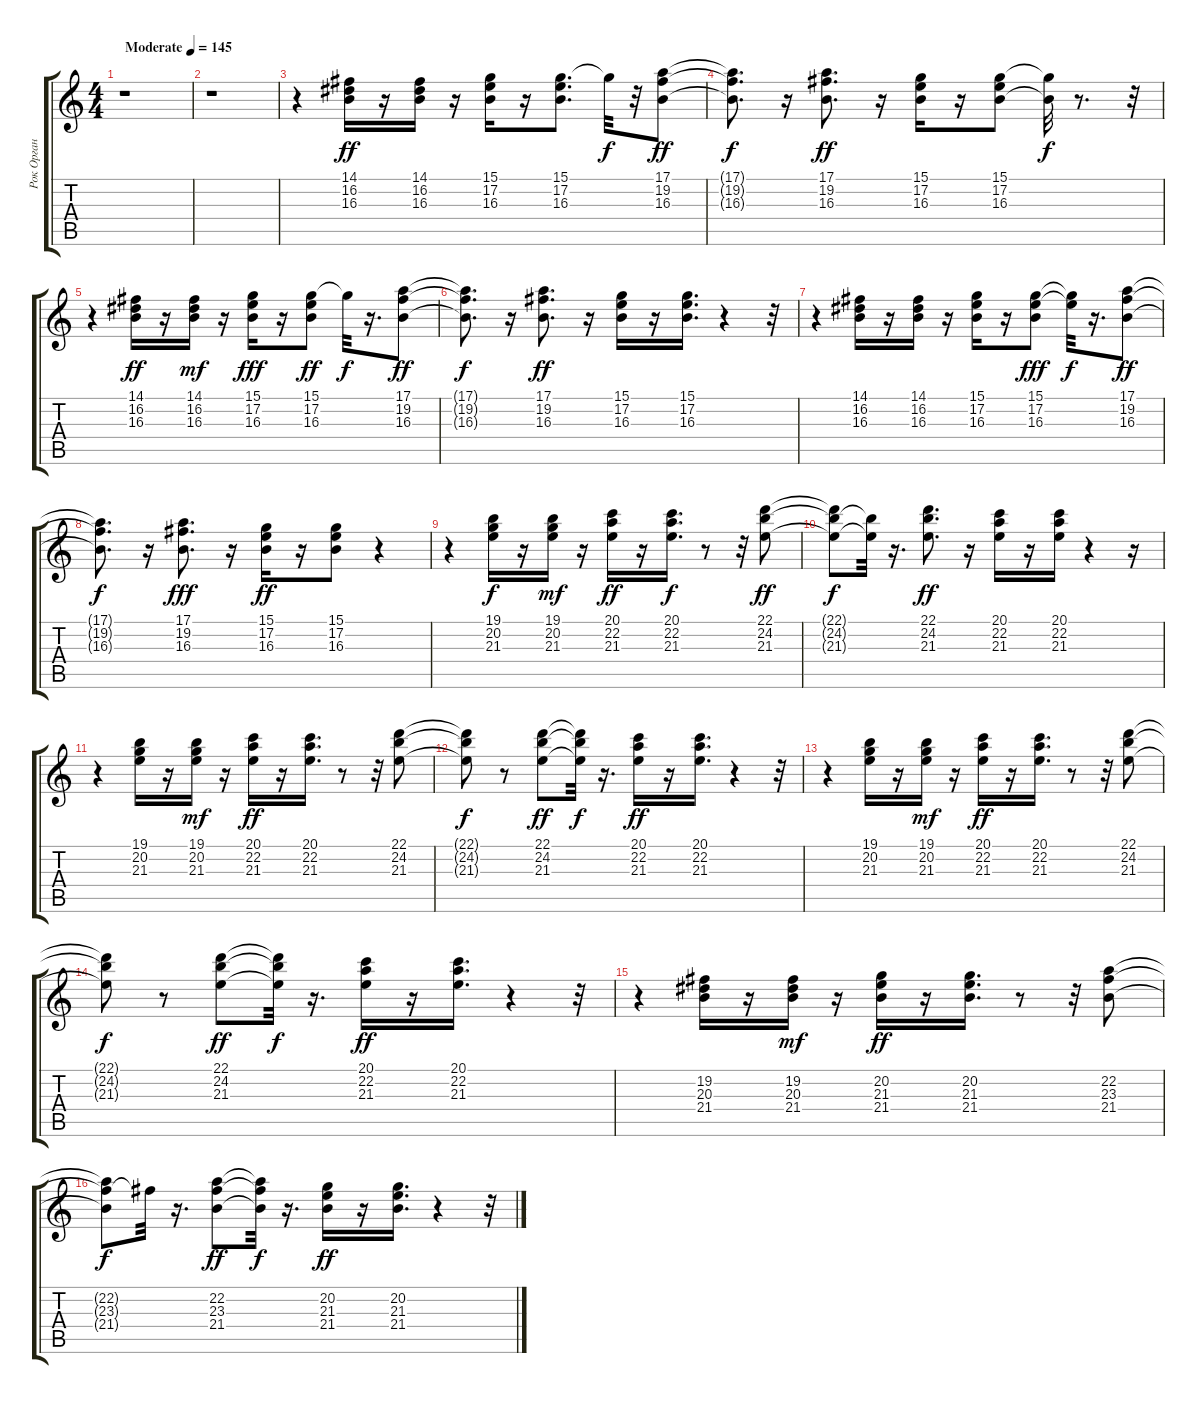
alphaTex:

\track ("Рок Орган" "Рок Орган") {instrument rockorgan}
\staff {score tabs}
\tuning (E4 B3 G3 D3 A2 E2) {hide}
\ts (4 4)
\tempo (145 "Moderate")
\clef g2
\ks c
r.1{dy ff instrument rockorgan} |
r.1 |
r.4 (14.1 16.2 16.3).16 r.16 (14.1 16.2 16.3).16 r.16 (15.1 17.2 16.3).16 r.16 (15.1 17.2 16.3).8{d} 15.1{t}.32{dy f} r.32 (17.1 19.2 16.3).8{dy ff} |
(17.1{t} 19.2{t} 16.3{t}).8{d dy f} r.16 (17.1 19.2 16.3).8{d dy ff} r.16 (15.1 17.2 16.3).16 r.16 (15.1 17.2 16.3).8 (15.1{t} 16.3{t}).32{dy f} r.8{d} r.32 |
r.4 (14.1 16.2 16.3).16{dy ff} r.16 (14.1 16.2 16.3).16{dy mf} r.16 (15.1 17.2 16.3).16{dy fff} r.16 (15.1 17.2 16.3).8{dy ff} 15.1{t}.32{dy f} r.16{d} (17.1 19.2 16.3).8{dy ff} |
(17.1{t} 19.2{t} 16.3{t}).8{d dy f} r.16 (17.1 19.2 16.3).8{d dy ff} r.16 (15.1 17.2 16.3).16 r.16 (15.1 17.2 16.3).16{d} r.4 r.32 |
r.4 (14.1 16.2 16.3).16 r.16 (14.1 16.2 16.3).16 r.16 (15.1 17.2 16.3).16 r.16 (15.1 17.2 16.3).8{dy fff} (15.1{t} 17.2{t}).32{dy f} r.16{d} (17.1 19.2 16.3).8{dy ff} |
(17.1{t} 19.2{t} 16.3{t}).8{d dy f} r.16 (17.1 19.2 16.3).8{d dy fff} r.16 (15.1 17.2 16.3).16{dy ff} r.16 (15.1 17.2 16.3).8 r.4 |
r.4 (19.1 20.2 21.3).16{dy f} r.16 (19.1 20.2 21.3).16{dy mf} r.16 (20.1 22.2 21.3).16{dy ff} r.16 (20.1 22.2 21.3).16{d dy f} r.8 r.32 (22.1 24.2 21.3).8{dy ff} |
(22.1{t} 24.2{t} 21.3{t}).8{dy f} (24.2{t} 21.3{t}).32 r.16{d} (22.1 24.2 21.3).8{d dy ff} r.16 (20.1 22.2 21.3).16 r.16 (20.1 22.2 21.3).16 r.4 r.16 |
r.4 (19.1 20.2 21.3).16 r.16 (19.1 20.2 21.3).16{dy mf} r.16 (20.1 22.2 21.3).16{dy ff} r.16 (20.1 22.2 21.3).16{d} r.8 r.32 (22.1 24.2 21.3).8 |
(22.1{t} 24.2{t} 21.3{t}).8{dy f} r.8 (22.1 24.2 21.3).8{dy ff} (22.1{t} 24.2{t} 21.3{t}).32{dy f} r.16{d} (20.1 22.2 21.3).16{dy ff} r.16 (20.1 22.2 21.3).16{d} r.4 r.32 |
r.4 (19.1 20.2 21.3).16 r.16 (19.1 20.2 21.3).16{dy mf} r.16 (20.1 22.2 21.3).16{dy ff} r.16 (20.1 22.2 21.3).16{d} r.8 r.32 (22.1 24.2 21.3).8 |
(22.1{t} 24.2{t} 21.3{t}).8{dy f} r.8 (22.1 24.2 21.3).8{dy ff} (22.1{t} 24.2{t} 21.3{t}).32{dy f} r.16{d} (20.1 22.2 21.3).16{dy ff} r.16 (20.1 22.2 21.3).16{d} r.4 r.32 |
r.4 (19.2 20.3 21.4).16 r.16 (19.2 20.3 21.4).16{dy mf} r.16 (20.2 21.3 21.4).16{dy ff} r.16 (20.2 21.3 21.4).16{d} r.8 r.32 (22.2 23.3 21.4).8 |
(22.2{t} 23.3{t} 21.4{t}).8{dy f} 23.3{t}.32 r.16{d} (22.2 23.3 21.4).8{dy ff} (22.2{t} 23.3{t} 21.4{t}).32{dy f} r.16{d} (20.2 21.3 21.4).16{dy ff} r.16 (20.2 21.3 21.4).16{d} r.4 r.32
